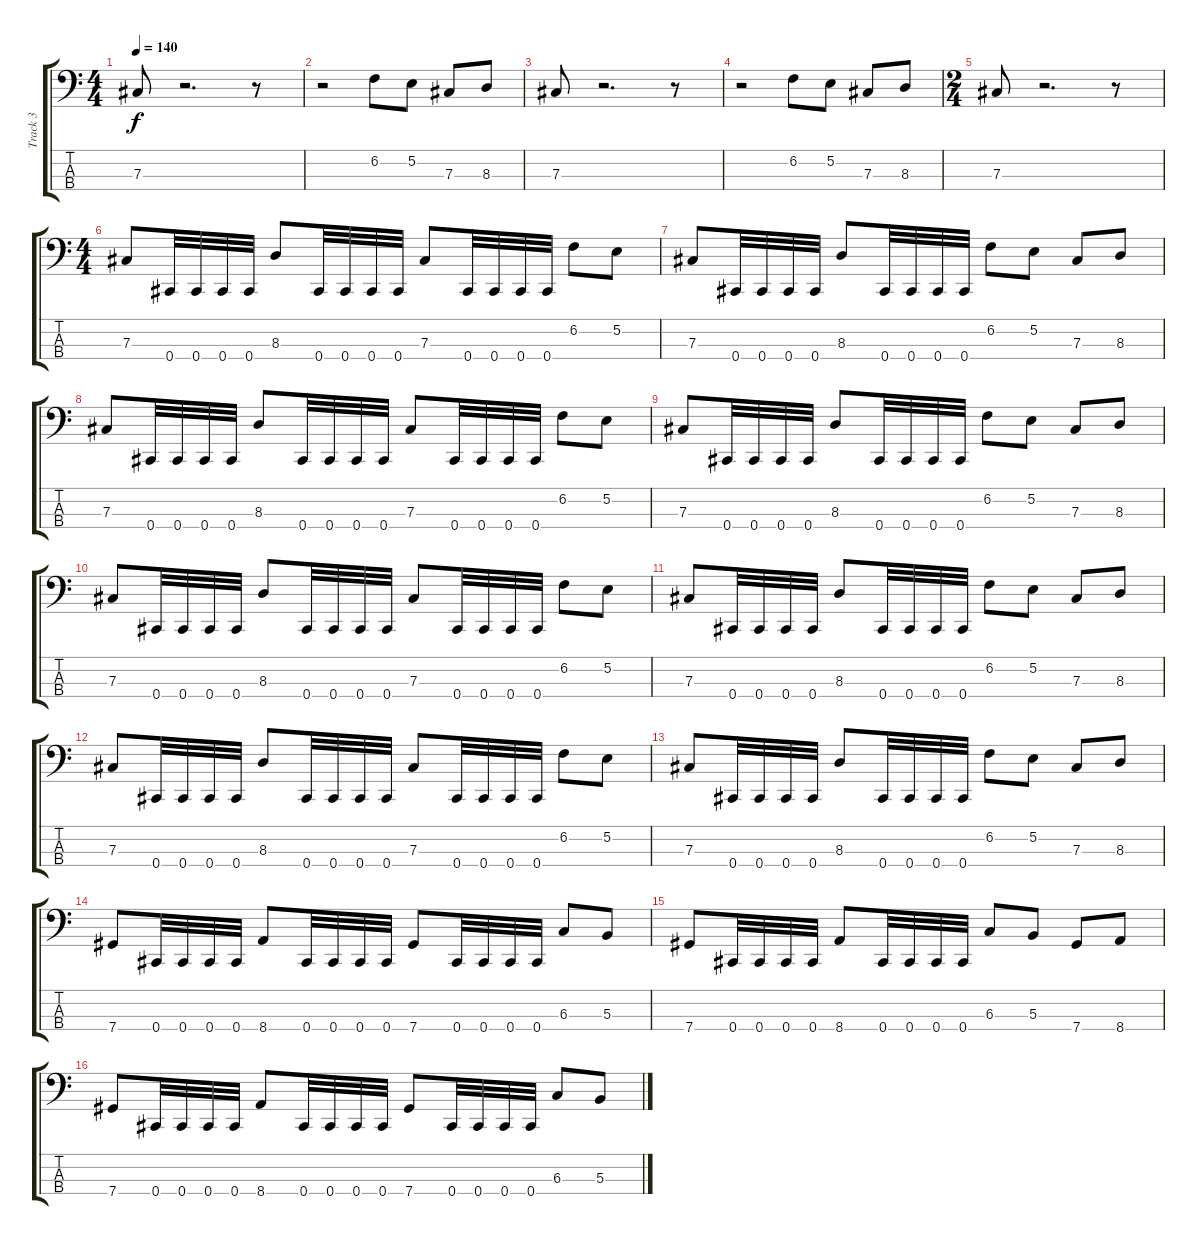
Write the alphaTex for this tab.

\track ("Track 3" "Track 3") {instrument electricbasspick}
\staff {score tabs}
\tuning (E2 B1 Gb1 Db1) {hide}
\ts (4 4)
\tempo 140
\clef f4
\ks c
7.3.8{dy f instrument electricbasspick} r.2{d} r.8 |
r.2 6.2.8 5.2.8 7.3.8 8.3.8 |
7.3.8 r.2{d} r.8 |
r.2 6.2.8 5.2.8 7.3.8 8.3.8 |
\ts (2 4)
7.3.8 r.2{d} r.8 |
\ts (4 4)
7.3.8 0.4.32 0.4.32 0.4.32 0.4.32 8.3.8 0.4.32 0.4.32 0.4.32 0.4.32 7.3.8 0.4.32 0.4.32 0.4.32 0.4.32 6.2.8 5.2.8 |
7.3.8 0.4.32 0.4.32 0.4.32 0.4.32 8.3.8 0.4.32 0.4.32 0.4.32 0.4.32 6.2.8 5.2.8 7.3.8 8.3.8 |
7.3.8 0.4.32 0.4.32 0.4.32 0.4.32 8.3.8 0.4.32 0.4.32 0.4.32 0.4.32 7.3.8 0.4.32 0.4.32 0.4.32 0.4.32 6.2.8 5.2.8 |
7.3.8 0.4.32 0.4.32 0.4.32 0.4.32 8.3.8 0.4.32 0.4.32 0.4.32 0.4.32 6.2.8 5.2.8 7.3.8 8.3.8 |
7.3.8 0.4.32 0.4.32 0.4.32 0.4.32 8.3.8 0.4.32 0.4.32 0.4.32 0.4.32 7.3.8 0.4.32 0.4.32 0.4.32 0.4.32 6.2.8 5.2.8 |
7.3.8 0.4.32 0.4.32 0.4.32 0.4.32 8.3.8 0.4.32 0.4.32 0.4.32 0.4.32 6.2.8 5.2.8 7.3.8 8.3.8 |
7.3.8 0.4.32 0.4.32 0.4.32 0.4.32 8.3.8 0.4.32 0.4.32 0.4.32 0.4.32 7.3.8 0.4.32 0.4.32 0.4.32 0.4.32 6.2.8 5.2.8 |
7.3.8 0.4.32 0.4.32 0.4.32 0.4.32 8.3.8 0.4.32 0.4.32 0.4.32 0.4.32 6.2.8 5.2.8 7.3.8 8.3.8 |
7.4.8 0.4.32 0.4.32 0.4.32 0.4.32 8.4.8 0.4.32 0.4.32 0.4.32 0.4.32 7.4.8 0.4.32 0.4.32 0.4.32 0.4.32 6.3.8 5.3.8 |
7.4.8 0.4.32 0.4.32 0.4.32 0.4.32 8.4.8 0.4.32 0.4.32 0.4.32 0.4.32 6.3.8 5.3.8 7.4.8 8.4.8 |
7.4.8 0.4.32 0.4.32 0.4.32 0.4.32 8.4.8 0.4.32 0.4.32 0.4.32 0.4.32 7.4.8 0.4.32 0.4.32 0.4.32 0.4.32 6.3.8 5.3.8
